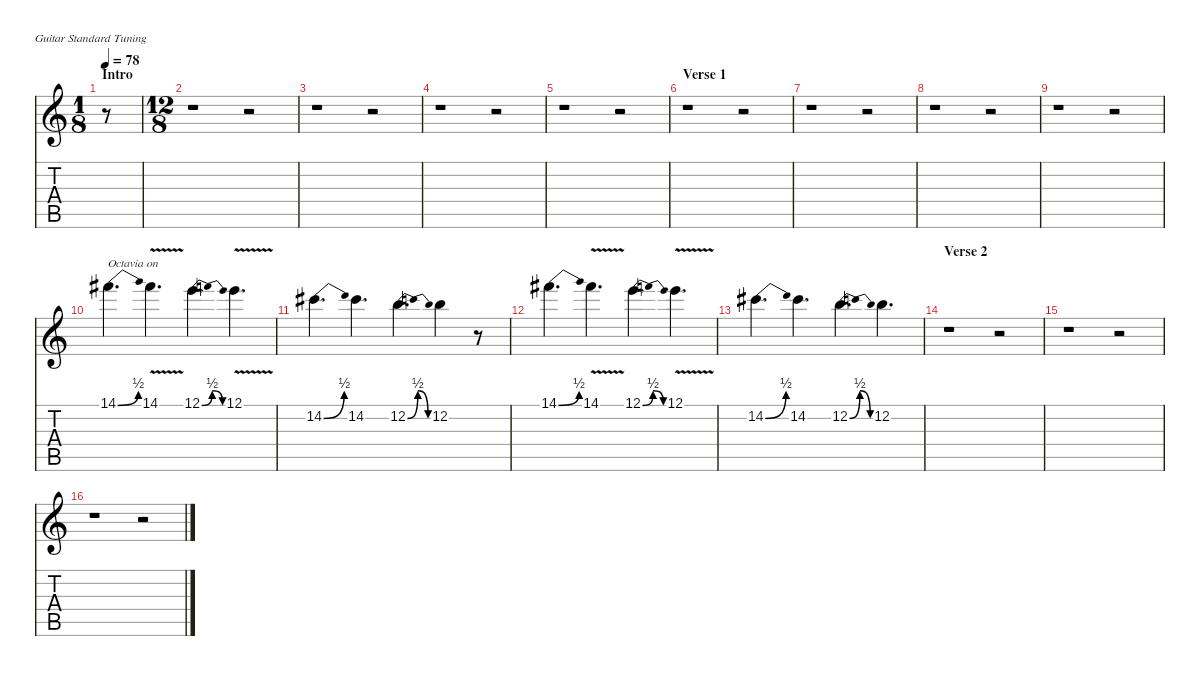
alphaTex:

\defaultSystemsLayout 4
\hideDynamics
\bracketExtendMode nobrackets
\singleTrackTrackNamePolicy hidden
\multiTrackTrackNamePolicy hidden
\firstSystemTrackNameMode fullname
\firstSystemTrackNameOrientation horizontal
\otherSystemsTrackNameOrientation horizontal
\track ("Gtr. 2 w/dist and octavia" "dist.guit.") {instrument distortionguitar}
\staff {score tabs}
\tuning (E4 B3 G3 D3 A2 E2)
\ts (1 8)
\section ("" "Intro")
\tempo 78
\clef g2
\ks c
r.8{dy f instrument distortionguitar beam Down} |
\ts (12 8)
r.1{beam Down} r.2{beam Down} |
r.1{beam Down} r.2{beam Down} |
r.1{beam Down} r.2{beam Down} |
r.1{beam Down} r.2{beam Down} |
\section ("" "Verse 1")
r.1{beam Down} r.2{beam Down} |
r.1{beam Down} r.2{beam Down} |
r.1{beam Down} r.2{beam Down} |
r.1{beam Down} r.2{beam Down} |
14.1{be (bend 0 0 30 2) acc #}.4{d txt "Octavia on" beam Down} 14.1{v acc #}.4{d beam Down} 12.1{be (bendrelease 0 0 15 2 30 2 45 0)}.4{d beam Down} 12.1{v}.4{d beam Down} |
14.2{be (bend 0 0 30 2) acc #}.4{d beam Down} 14.2{acc #}.4{d beam Down} 12.2{be (bendrelease 0 0 15 2 30 2 45 0)}.4{d beam Down} 12.2.4{beam Down} r.8{beam Down} |
14.1{be (bend 0 0 30 2) acc #}.4{d beam Down} 14.1{v acc #}.4{d beam Down} 12.1{be (bendrelease 0 0 15 2 30 2 45 0)}.4{d beam Down} 12.1{v}.4{d beam Down} |
14.2{be (bend 0 0 30 2) acc #}.4{d beam Down} 14.2{acc #}.4{d beam Down} 12.2{be (bendrelease 0 0 15 2 30 2 45 0)}.4{d beam Down} 12.2.4{d beam Down} |
\section ("" "Verse 2")
r.1{beam Down} r.2{beam Down} |
r.1{beam Down} r.2{beam Down} |
r.1{beam Down} r.2{beam Down}
